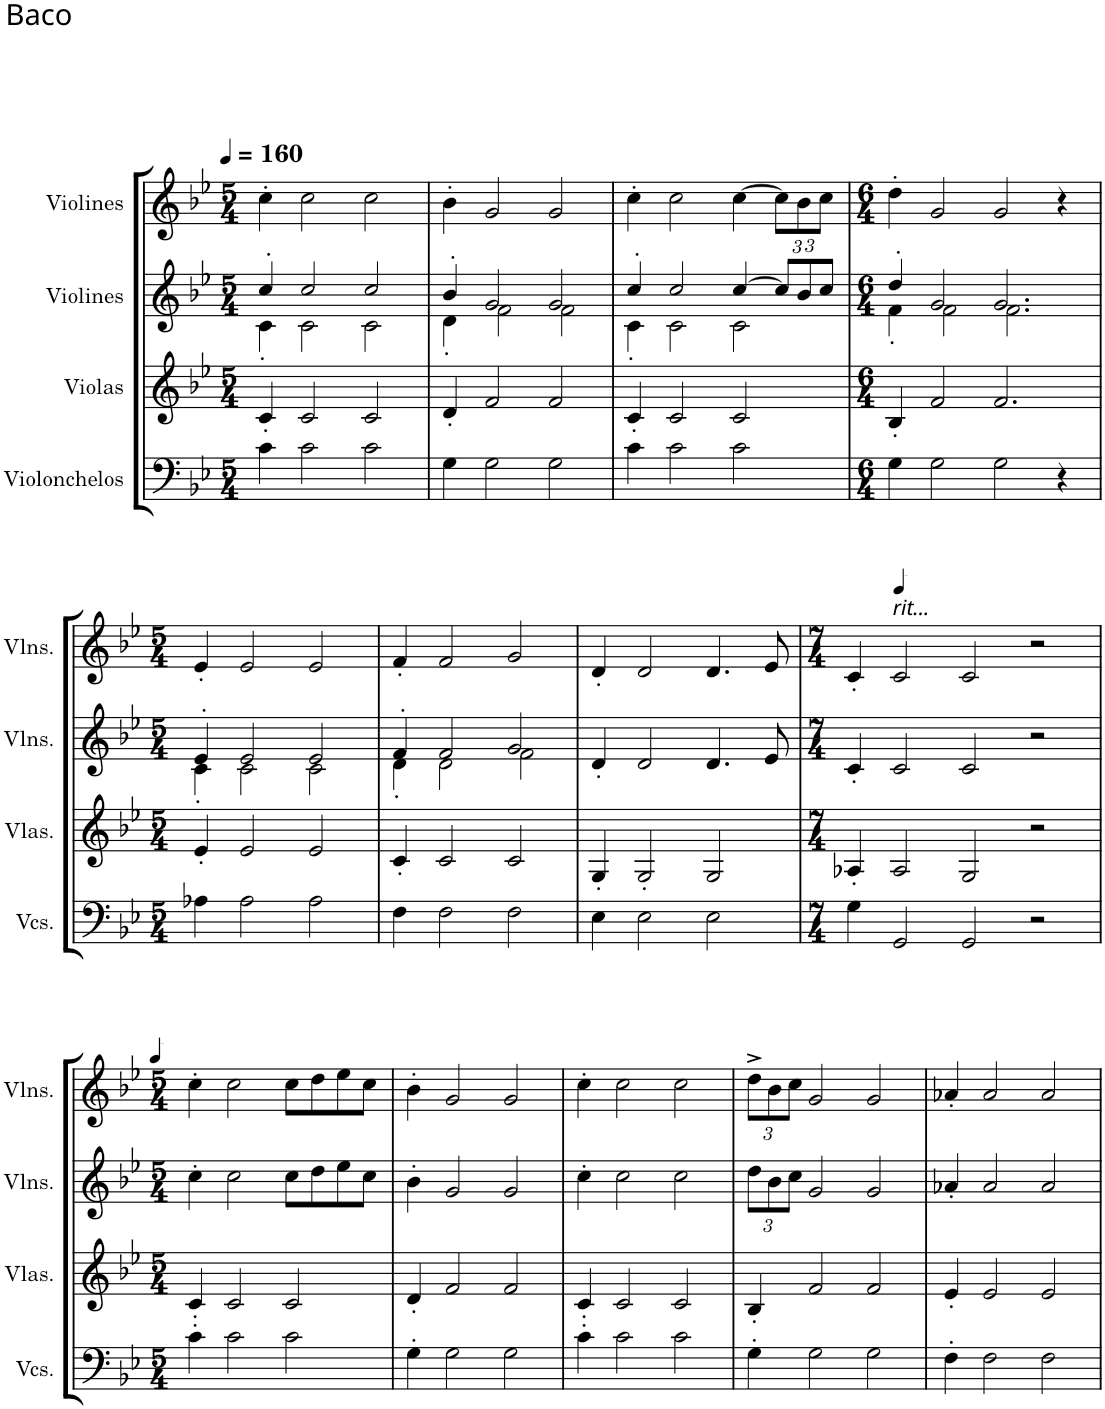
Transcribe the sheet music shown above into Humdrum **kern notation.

**kern	**kern	**kern	**kern
*part4	*part3	*part2	*part1
*staff4	*staff3	*staff2	*staff1
*I"Violonchelos	*I"Violas	*I"Violines	*I"Violines
*I'Vcs.	*I'Vlas.	*I'Vlns.	*I'Vlns.
*clefF4	*clefG2	*clefG2	*clefG2
*k[b-e-]	*k[b-e-]	*k[b-e-]	*k[b-e-]
*M5/4	*M5/4	*M5/4	*M5/4
*MM160	*MM160	*MM160	*MM160
=1	=1	=1	=1
*	*	*^	*
4c\	4c'/	4cc'/	4c'\	4cc'\
2c\	2c/	2cc/	2c\	2cc\
2c\	2c/	2cc/	2c\	2cc\
=2	=2	=2	=2	=2
4G\	4d'/	4b-'/	4d'\	4b-'\
2G\	2f/	2g/	2f\	2g/
2G\	2f/	2g/	2f\	2g/
=3	=3	=3	=3	=3
4c\	4c'/	4cc'/	4c'\	4cc'\
2c\	2c/	2cc/	2c\	2cc\
2c\	2c/	[4cc/	2c\	[4cc\
*	*	*Xbrackettup	*	*Xbrackettup
.	.	12cc/L]	.	12cc\L]
.	.	12b-/	.	12b-\
.	.	12cc/J	.	12cc\J
=4	=4	=4	=4	=4
*M6/4	*M6/4	*M6/4	*	*M6/4
4G\	4B-'/	4dd'/	4f'\	4dd'\
2G\	2f/	2g/	2f\	2g/
2G\	2.f/	2.g/	2.f\	2g/
4r	.	.	.	4r
!!LO:LB:g=z
=5	=5	=5	=5	=5
*M5/4	*M5/4	*M5/4	*	*M5/4
4A-X\	4e-'/	4e-'/	4c'\	4e-'/
2A-\	2e-/	2e-/	2c\	2e-/
2A-\	2e-/	2e-/	2c\	2e-/
=6	=6	=6	=6	=6
4F\	4c'/	4f'/	4d'\	4f'/
2F\	2c/	2f/	2d\	2f/
2F\	2c/	2g/	2f\	2g/
*	*	*v	*v	*
=7	=7	=7	=7
4E-\	4G'/	4d'/	4d'/
2E-\	2G'/	2d/	2d/
2E-\	2G/	4.d/	4.d/
.	.	8e-/	8e-/
=8	=8	=8	=8
*M7/4	*M7/4	*M7/4	*M7/4
4G\	4A-X'/	4c'/	4c'/
*	*	*	*MM100
!	!	!	!LO:TX:a:i:t=rit...
2GG/	2A-/	2c/	2c/
2GG/	2G/	2c/	2c/
2r	2r	2r	2r
!!LO:LB:g=z
=9	=9	=9	=9
*M5/4	*M5/4	*M5/4	*M5/4
*	*	*	*MM160
4c'\	4c'/	4cc'\	4cc'\
2c\	2c/	2cc\	2cc\
2c\	2c/	8cc\L	8cc\L
.	.	8dd\	8dd\
.	.	8ee-\	8ee-\
.	.	8cc\J	8cc\J
=10	=10	=10	=10
4G'\	4d'/	4b-'\	4b-'\
2G\	2f/	2g/	2g/
2G\	2f/	2g/	2g/
=11	=11	=11	=11
4c'\	4c'/	4cc'\	4cc'\
2c\	2c/	2cc\	2cc\
2c\	2c/	2cc\	2cc\
=12	=12	=12	=12
4G'\	4B-'/	12dd\L	12dd^\L
.	.	12b-\	12b-\
.	.	12cc\J	12cc\J
2G\	2f/	2g/	2g/
2G\	2f/	2g/	2g/
=13	=13	=13	=13
4F'\	4e-'/	4a-X'/	4a-X'/
2F\	2e-/	2a-/	2a-/
2F\	2e-/	2a-/	2a-/
=	=	=	=
*-	*-	*-	*-
